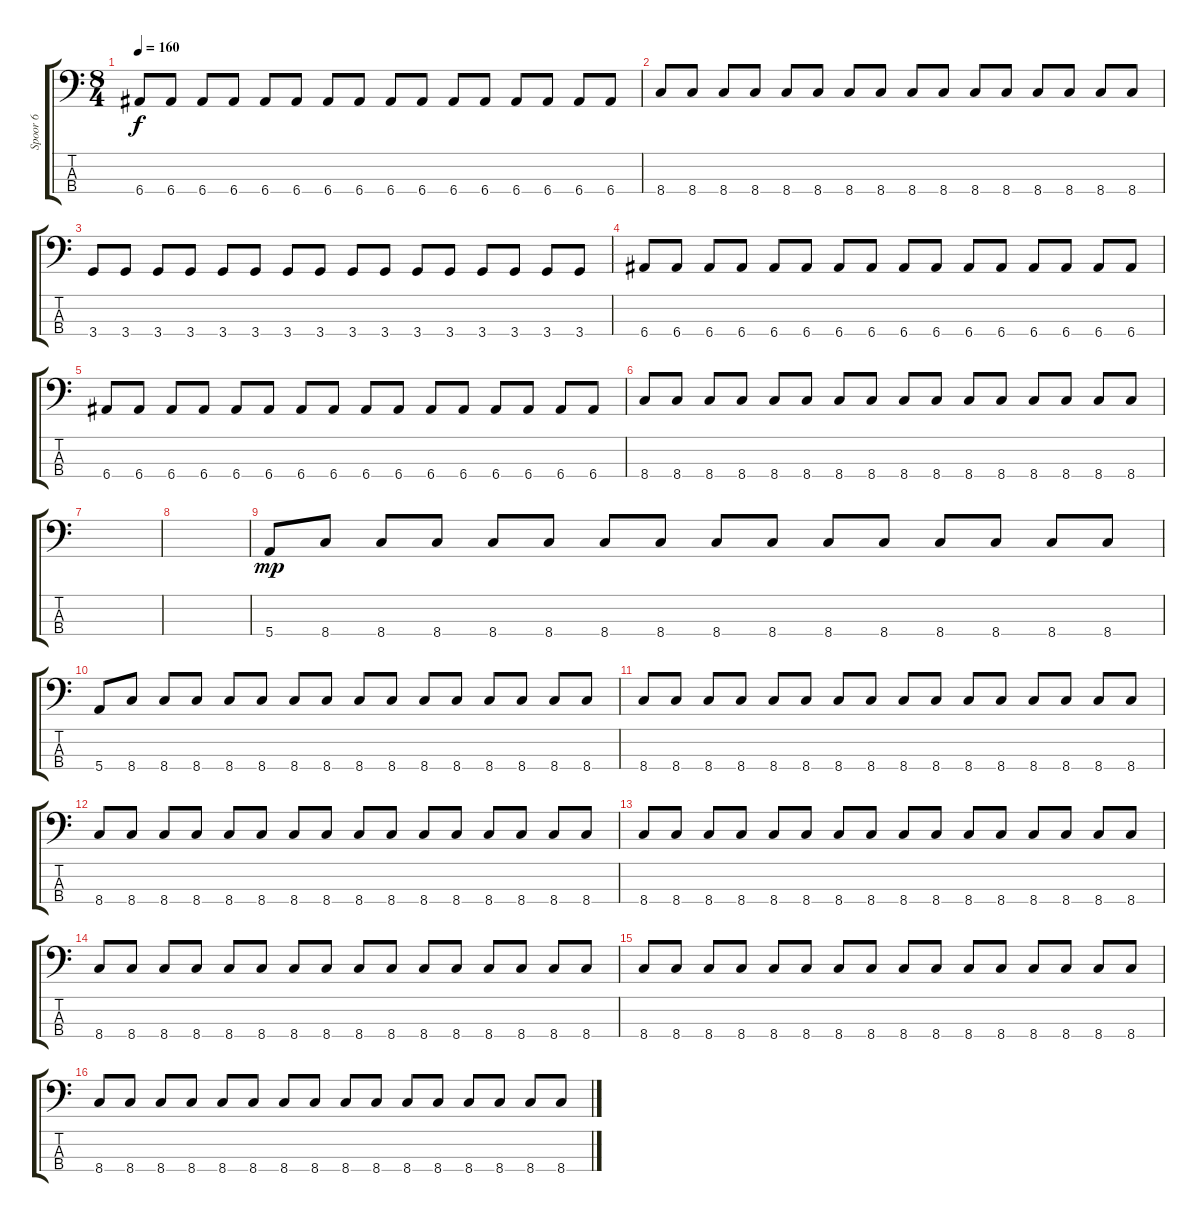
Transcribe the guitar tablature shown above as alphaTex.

\track ("Spoor 6" "Spoor 6") {instrument electricbassfinger}
\staff {score tabs}
\tuning (G2 D2 A1 E1) {hide}
\ts (8 4)
\tempo 160
\clef f4
\ks c
6.4.8{dy f} 6.4.8 6.4.8 6.4.8 6.4.8 6.4.8 6.4.8 6.4.8 6.4.8 6.4.8 6.4.8 6.4.8 6.4.8 6.4.8 6.4.8 6.4.8 |
8.4.8 8.4.8 8.4.8 8.4.8 8.4.8 8.4.8 8.4.8 8.4.8 8.4.8 8.4.8 8.4.8 8.4.8 8.4.8 8.4.8 8.4.8 8.4.8 |
3.4.8 3.4.8 3.4.8 3.4.8 3.4.8 3.4.8 3.4.8 3.4.8 3.4.8 3.4.8 3.4.8 3.4.8 3.4.8 3.4.8 3.4.8 3.4.8 |
6.4.8 6.4.8 6.4.8 6.4.8 6.4.8 6.4.8 6.4.8 6.4.8 6.4.8 6.4.8 6.4.8 6.4.8 6.4.8 6.4.8 6.4.8 6.4.8 |
6.4.8 6.4.8 6.4.8 6.4.8 6.4.8 6.4.8 6.4.8 6.4.8 6.4.8 6.4.8 6.4.8 6.4.8 6.4.8 6.4.8 6.4.8 6.4.8 |
8.4.8 8.4.8 8.4.8 8.4.8 8.4.8 8.4.8 8.4.8 8.4.8 8.4.8 8.4.8 8.4.8 8.4.8 8.4.8 8.4.8 8.4.8 8.4.8 |
|
|
5.4.8{dy mp} 8.4.8 8.4.8 8.4.8 8.4.8 8.4.8 8.4.8 8.4.8 8.4.8 8.4.8 8.4.8 8.4.8 8.4.8 8.4.8 8.4.8 8.4.8 |
5.4.8 8.4.8 8.4.8 8.4.8 8.4.8 8.4.8 8.4.8 8.4.8 8.4.8 8.4.8 8.4.8 8.4.8 8.4.8 8.4.8 8.4.8 8.4.8 |
8.4.8 8.4.8 8.4.8 8.4.8 8.4.8 8.4.8 8.4.8 8.4.8 8.4.8 8.4.8 8.4.8 8.4.8 8.4.8 8.4.8 8.4.8 8.4.8 |
8.4.8 8.4.8 8.4.8 8.4.8 8.4.8 8.4.8 8.4.8 8.4.8 8.4.8 8.4.8 8.4.8 8.4.8 8.4.8 8.4.8 8.4.8 8.4.8 |
8.4.8 8.4.8 8.4.8 8.4.8 8.4.8 8.4.8 8.4.8 8.4.8 8.4.8 8.4.8 8.4.8 8.4.8 8.4.8 8.4.8 8.4.8 8.4.8 |
8.4.8 8.4.8 8.4.8 8.4.8 8.4.8 8.4.8 8.4.8 8.4.8 8.4.8 8.4.8 8.4.8 8.4.8 8.4.8 8.4.8 8.4.8 8.4.8 |
8.4.8 8.4.8 8.4.8 8.4.8 8.4.8 8.4.8 8.4.8 8.4.8 8.4.8 8.4.8 8.4.8 8.4.8 8.4.8 8.4.8 8.4.8 8.4.8 |
8.4.8 8.4.8 8.4.8 8.4.8 8.4.8 8.4.8 8.4.8 8.4.8 8.4.8 8.4.8 8.4.8 8.4.8 8.4.8 8.4.8 8.4.8 8.4.8
